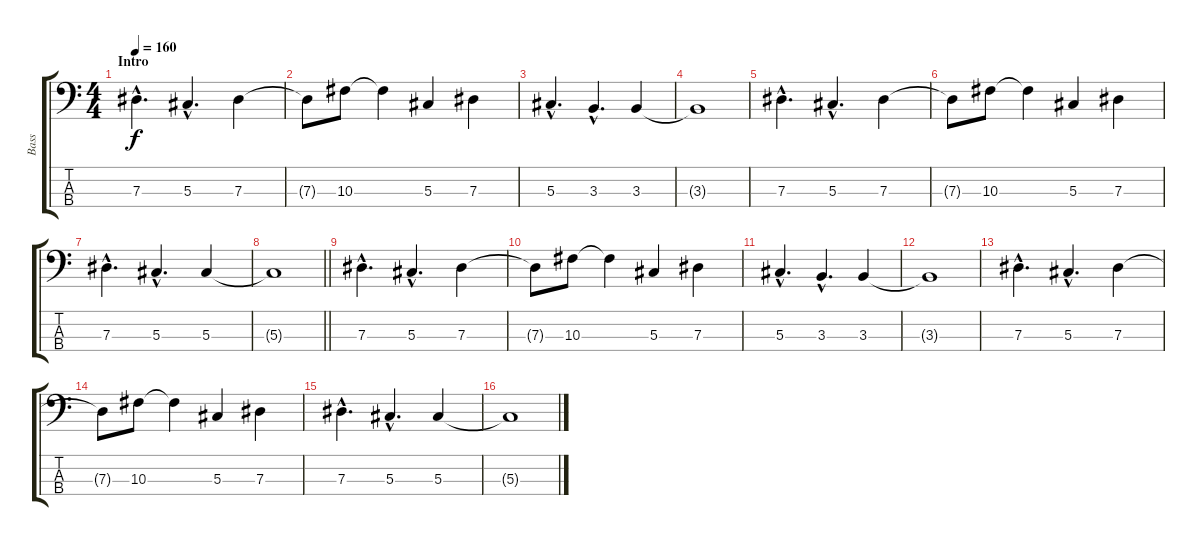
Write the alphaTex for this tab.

\track ("Bass" "Bass") {instrument electricbassfinger}
\staff {score tabs}
\tuning (Gb2 Db2 Ab1 Eb1) {hide}
\ts (4 4)
\section ("" "Intro")
\tempo 160
\clef f4
\ks c
7.3{hac}.4{d dy f instrument electricbassfinger} 5.3{hac}.4{d} 7.3.4 |
7.3{t}.8 10.3.8 10.3{t}.4 5.3.4 7.3.4 |
5.3{hac}.4{d} 3.3{hac}.4{d} 3.3.4 |
3.3{t}.1 |
7.3{hac}.4{d} 5.3{hac}.4{d} 7.3.4 |
7.3{t}.8 10.3.8 10.3{t}.4 5.3.4 7.3.4 |
7.3{hac}.4{d} 5.3{hac}.4{d} 5.3.4 |
\barLineRight lightlight
5.3{t}.1 |
7.3{hac}.4{d} 5.3{hac}.4{d} 7.3.4 |
7.3{t}.8 10.3.8 10.3{t}.4 5.3.4 7.3.4 |
5.3{hac}.4{d} 3.3{hac}.4{d} 3.3.4 |
3.3{t}.1 |
7.3{hac}.4{d} 5.3{hac}.4{d} 7.3.4 |
7.3{t}.8 10.3.8 10.3{t}.4 5.3.4 7.3.4 |
7.3{hac}.4{d} 5.3{hac}.4{d} 5.3.4 |
5.3{t}.1
